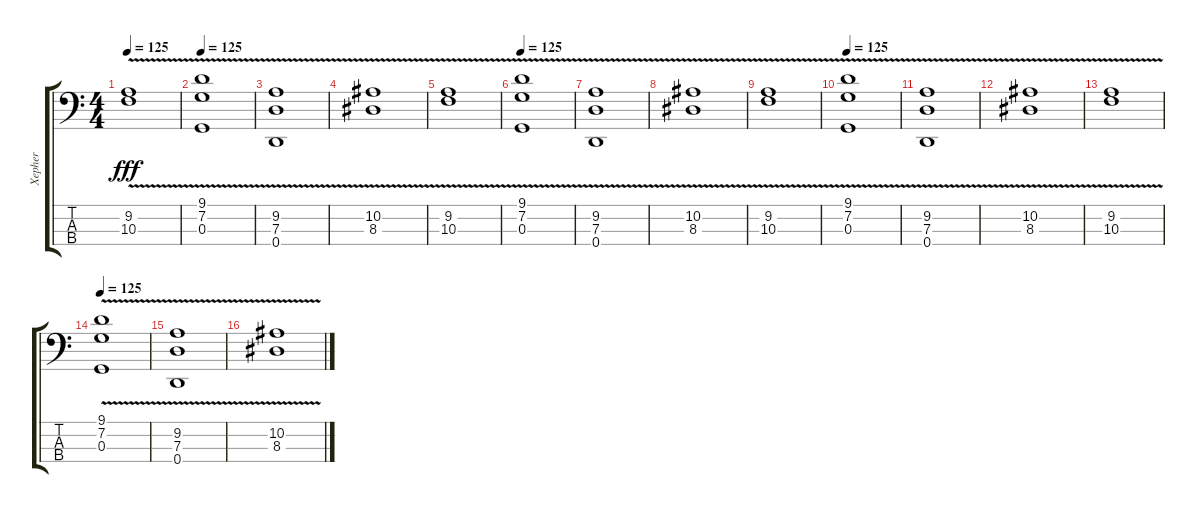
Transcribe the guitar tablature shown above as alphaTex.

\track ("Xepher" "Xepher") {instrument electricbassfinger}
\staff {score tabs}
\tuning (F2 C2 G1 D1) {hide}
\ts (4 4)
\tempo 125
\clef f4
\ks c
(9.2{v} 10.3).1{dy fff} |
\tempo 125
(9.1{v} 7.2 0.3).1 |
(9.2{v} 7.3 0.4).1 |
(10.2{v} 8.3).1 |
(9.2{v} 10.3).1 |
\tempo 125
(9.1{v} 7.2 0.3).1 |
(9.2{v} 7.3 0.4).1 |
(10.2{v} 8.3).1 |
(9.2{v} 10.3).1 |
\tempo 125
(9.1{v} 7.2 0.3).1 |
(9.2{v} 7.3 0.4).1 |
(10.2{v} 8.3).1 |
(9.2{v} 10.3).1 |
\tempo 125
(9.1{v} 7.2 0.3).1 |
(9.2{v} 7.3 0.4).1 |
(10.2{v} 8.3).1
